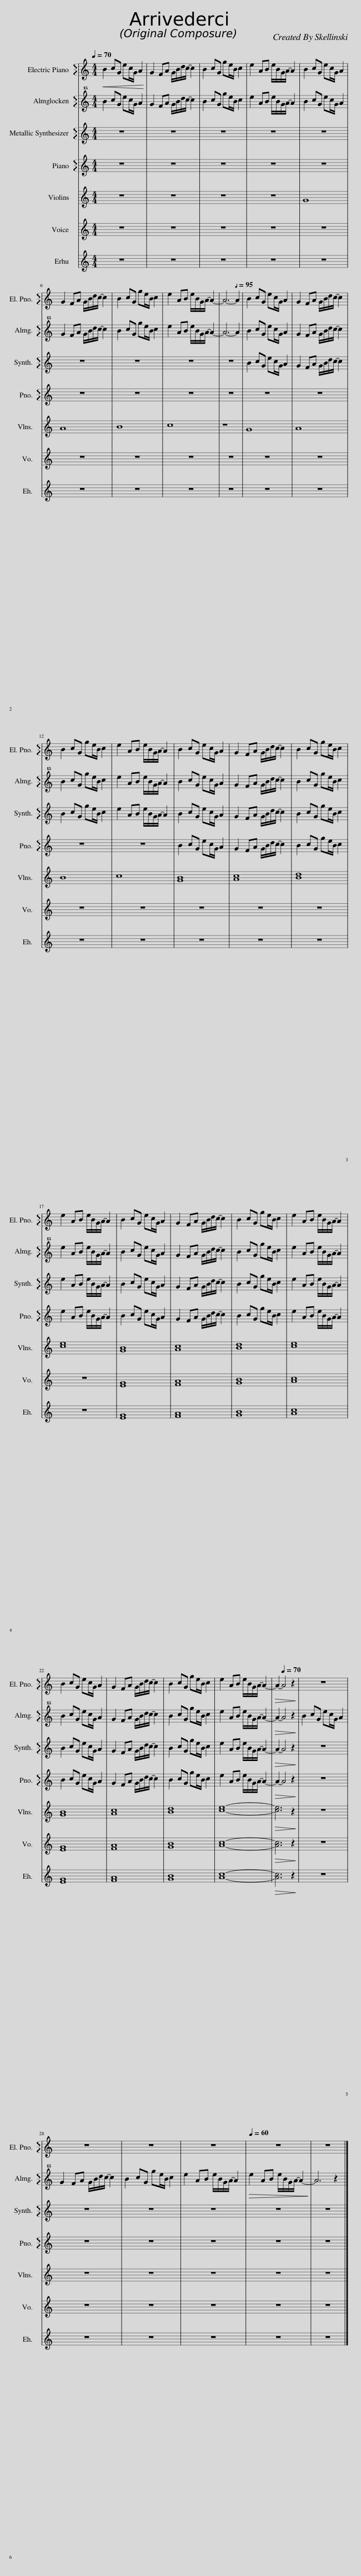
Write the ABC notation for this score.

X:1
%%score 1 2 3 4 5 6 7
L:1/8
Q:1/4=70
M:4/4
I:linebreak $
K:C
V:1 treble
V:2 treble+15
V:3 treble
V:4 treble
V:5 treble
V:6 treble
V:7 treble
V:1
!<(! B2 cG ec/G/ A2!<)! | G2 FA G/B/d/c/- c2 | B2 cG ge/B/ c2 | e2 AB e/B/G/A/- A2 | B2 cG ec/G/ A2 |$ %5
 G2 FA G/B/d/c/- c2 | B2 cG ge/B/ c2 | e2 AB e/B/G/A/- A2- | A6-[Q:1/4=95] A2 | B2 cG ec/G/ A2 | %10
 G2 FA G/B/d/c/- c2 |$ B2 cG ge/B/ c2 | e2 AB e/B/G/A/- A2 | B2 cG ec/G/ A2 | G2 FA G/B/d/c/- c2 | %15
 B2 cG ge/B/ c2 |$ e2 AB e/B/G/A/- A2 | B2 cG ec/G/ A2 | G2 FA G/B/d/c/- c2 | B2 cG ge/B/ c2 | %20
 e2 AB e/B/G/A/- A2 |$ B2 cG ec/G/ A2 | G2 FA G/B/d/c/- c2 | B2 cG ge/B/ c2 | e2 AB e/B/G/A/- A2- | %25
!>(! A2-[Q:1/4=70] A4 z2!>)! | z8 |$ z8 | z8 | z8 | %30
[Q:1/4=60] z8 | z8 |] %32
V:2
 B2 cG ec/G/ A2 | G2 FA G/B/d/c/- c2 | B2 cG ge/B/ c2 | e2 AB e/B/G/A/- A2 | B2 cG ec/G/ A2 |$ %5
 G2 FA G/B/d/c/- c2 | B2 cG ge/B/ c2 | e2 AB e/B/G/A/- A2- | A6- A2 | B2 cG ec/G/ A2 | %10
 G2 FA G/B/d/c/- c2 |$ B2 cG ge/B/ c2 | e2 AB e/B/G/A/- A2 | B2 cG ec/G/ A2 | G2 FA G/B/d/c/- c2 | %15
 B2 cG ge/B/ c2 |$ e2 AB e/B/G/A/- A2 | B2 cG ec/G/ A2 | G2 FA G/B/d/c/- c2 | B2 cG ge/B/ c2 | %20
 e2 AB e/B/G/A/- A2 |$ B2 cG ec/G/ A2 | G2 FA G/B/d/c/- c2 | B2 cG ge/B/ c2 | e2 AB e/B/G/A/- A2- | %25
!>(! A2- A4 z2!>)! | B2 cG ec/G/ A2 |$ G2 FA G/B/d/c/- c2 | B2 cG ge/B/ c2 | e2 AB e/B/G/A/- A2 | %30
!>(! e2 AB e/B/G/A/- A2-!>)! | A6 z2 |] %32
V:3
 z8 | z8 | z8 | z8 | z8 |$ %5
 z8 | z8 | z8 | z8 | B2 cG ec/G/ A2 | %10
 G2 FA G/B/d/c/- c2 |$ B2 cG ge/B/ c2 | e2 AB e/B/G/A/- A2 | B2 cG ec/G/ A2 | G2 FA G/B/d/c/- c2 | %15
 B2 cG ge/B/ c2 |$ e2 AB e/B/G/A/- A2 | B2 cG ec/G/ A2 | G2 FA G/B/d/c/- c2 | B2 cG ge/B/ c2 | %20
 e2 AB e/B/G/A/- A2 |$ B2 cG ec/G/ A2 | G2 FA G/B/d/c/- c2 | B2 cG ge/B/ c2 | e2 AB e/B/G/A/- A2- | %25
!>(! A2- A4 z2!>)! | z8 |$ z8 | z8 | z8 | %30
 z8 | z8 |] %32
V:4
 z8 | z8 | z8 | z8 | z8 |$ %5
 z8 | z8 | z8 | z8 | z8 | %10
 z8 |$ z8 | z8 | B2 cG ec/G/ A2 | G2 FA G/B/d/c/- c2 | %15
 B2 cG ge/B/ c2 |$ e2 AB e/B/G/A/- A2 | B2 cG ec/G/ A2 | G2 FA G/B/d/c/- c2 | B2 cG ge/B/ c2 | %20
 e2 AB e/B/G/A/- A2 |$ B2 cG ec/G/ A2 | G2 FA G/B/d/c/- c2 | B2 cG ge/B/ c2 | e2 AB e/B/G/A/- A2- | %25
!>(! A2- A4 z2!>)! | z8 |$ z8 | z8 | z8 | %30
 z8 | z8 |] %32
V:5
 z8 | z8 | z8 | z8 | G8 |$ %5
 A8 | B8 | c8 | z8 | G8 | %10
 A8 |$ B8 | c8 | [GB]8 | [Ac]8 | %15
 [Bd]8 |$ [ce]8 | [GB]8 | [Ac]8 | [Bd]8 | %20
 [ce]8 |$ [GB]8 | [Ac]8 | [Bd]8 | [ce]8- | %25
!>(! [ce]6 z2!>)! | z8 |$ z8 | z8 | z8 | %30
 z8 | z8 |] %32
V:6
 z8 | z8 | z8 | z8 | z8 |$ %5
 z8 | z8 | z8 | z8 | z8 | %10
 z8 |$ z8 | z8 | z8 | z8 | %15
 z8 |$ z8 | [EG]8 | [FA]8 | [GB]8 | %20
 [Ac]8 |$ [EG]8 | [FA]8 | [GB]8 | [Ac]8- | %25
!>(! [Ac]6 z2!>)! | z8 |$ z8 | z8 | z8 | %30
 z8 | z8 |] %32
V:7
 z8 | z8 | z8 | z8 | z8 |$ %5
 z8 | z8 | z8 | z8 | z8 | %10
 z8 |$ z8 | z8 | z8 | z8 | %15
 z8 |$ z8 | [EG]8 | [FA]8 | [GB]8 | %20
 [Ac]8 |$ [EG]8 | [FA]8 | [GB]8 | [Ac]8- | %25
!>(! [Ac]6 z2!>)! | z8 |$ z8 | z8 | z8 | %30
 z8 | z8 |] %32
